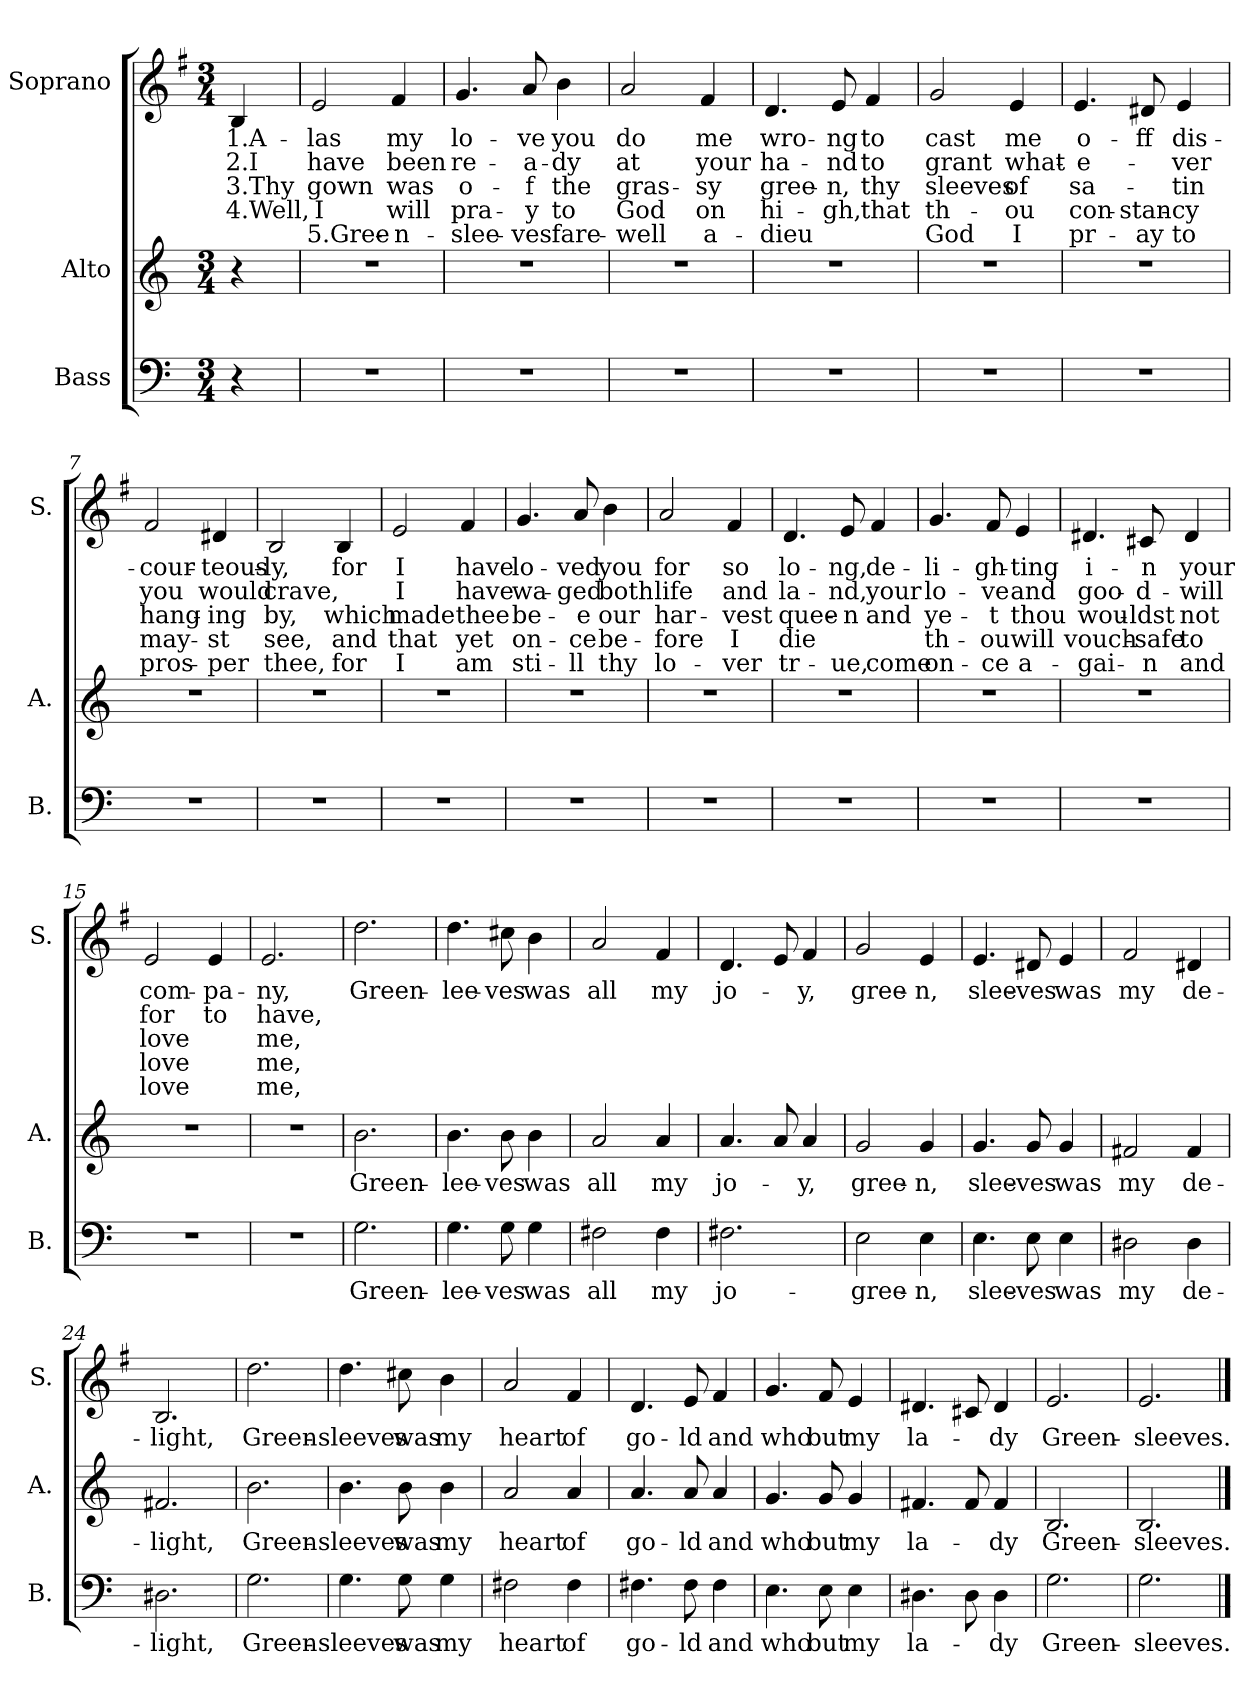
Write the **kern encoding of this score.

**kern	**text	**kern	**text	**kern	**text	**text	**text	**text	**text
*part3	*part3	*part2	*part2	*part1	*part1	*part1	*part1	*part1	*part1
*staff3	*staff3	*staff2	*staff2	*staff1	*staff1	*staff1	*staff1	*staff1	*staff1
*I"Bass	*	*I"Alto	*	*I"Soprano	*	*	*	*	*
*I'B.	*	*I'A.	*	*I'S.	*	*	*	*	*
*clefF4	*	*clefG2	*	*clefG2	*	*	*	*	*
*k[]	*	*k[]	*	*k[f#]	*	*	*	*	*
*M3/4	*	*M3/4	*	*M3/4	*	*	*	*	*
=	=	=	=	=	=	=	=	=	=
!	!	!	!	!	!LO:LY:b	!LO:LY:b	!LO:LY:b	!LO:LY:b	!
4r	.	4r	.	4B/	1.A-	2.I	3.Thy	4.Well,	.
=1	=1	=1	=1	=1	=1	=1	=1	=1	=1
!	!	!	!	!	!LO:LY:b	!LO:LY:b	!LO:LY:b	!LO:LY:b	!LO:LY:b
2.r	.	2.r	.	2e/	-las	have	gown	I	5.Gree-
!	!	!	!	!	!LO:LY:b	!LO:LY:b	!LO:LY:b	!LO:LY:b	!LO:LY:b
.	.	.	.	4f#/	my	been	was	will	-n-
=2	=2	=2	=2	=2	=2	=2	=2	=2	=2
!	!	!	!	!	!LO:LY:b	!LO:LY:b	!LO:LY:b	!LO:LY:b	!LO:LY:b
2.r	.	2.r	.	4.g/	lo-	re-	o-	pra-	-slee-
!	!	!	!	!	!LO:LY:b	!LO:LY:b	!LO:LY:b	!LO:LY:b	!LO:LY:b
.	.	.	.	8a/	-ve	-a-	-f	-y	-ves
!	!	!	!	!	!LO:LY:b	!LO:LY:b	!LO:LY:b	!LO:LY:b	!LO:LY:b
.	.	.	.	4b\	you	-dy	the	to	fare-
=3	=3	=3	=3	=3	=3	=3	=3	=3	=3
!	!	!	!	!	!LO:LY:b	!LO:LY:b	!LO:LY:b	!LO:LY:b	!LO:LY:b
2.r	.	2.r	.	2a/	do	at	gras-	God	-well
!	!	!	!	!	!LO:LY:b	!LO:LY:b	!LO:LY:b	!LO:LY:b	!LO:LY:b
.	.	.	.	4f#/	me	your	-sy	on	a-
=4	=4	=4	=4	=4	=4	=4	=4	=4	=4
!	!	!	!	!	!LO:LY:b	!LO:LY:b	!LO:LY:b	!LO:LY:b	!LO:LY:b
2.r	.	2.r	.	4.d/	wro-	ha-	gree-	hi-	-dieu
!	!	!	!	!	!LO:LY:b	!LO:LY:b	!LO:LY:b	!LO:LY:b	!
.	.	.	.	8e/	-ng	-nd	-n,	-gh,	.
!	!	!	!	!	!LO:LY:b	!LO:LY:b	!LO:LY:b	!LO:LY:b	!
.	.	.	.	4f#/	to	to	thy	that	.
=5	=5	=5	=5	=5	=5	=5	=5	=5	=5
!	!	!	!	!	!LO:LY:b	!LO:LY:b	!LO:LY:b	!LO:LY:b	!LO:LY:b
2.r	.	2.r	.	2g/	cast	grant	sleeves	th-	God
!	!	!	!	!	!LO:LY:b	!LO:LY:b	!LO:LY:b	!LO:LY:b	!LO:LY:b
.	.	.	.	4e/	me	what-	of	-ou	I
!!LO:LB:g=z
=6	=6	=6	=6	=6	=6	=6	=6	=6	=6
!	!	!	!	!	!LO:LY:b	!LO:LY:b	!LO:LY:b	!LO:LY:b	!LO:LY:b
2.r	.	2.r	.	4.e/	o-	-e-	sa-	con-	pr-
!	!	!	!	!	!LO:LY:b	!	!	!LO:LY:b	!LO:LY:b
.	.	.	.	8d#X/	-ff	.	.	-stan-	-ay
!	!	!	!	!	!LO:LY:b	!LO:LY:b	!LO:LY:b	!LO:LY:b	!LO:LY:b
.	.	.	.	4e/	dis-	-ver	-tin	-cy	to
=7	=7	=7	=7	=7	=7	=7	=7	=7	=7
!	!	!	!	!	!LO:LY:b	!LO:LY:b	!LO:LY:b	!LO:LY:b	!LO:LY:b
2.r	.	2.r	.	2f#/	-cour-	you	hang-	may-	pros-
!	!	!	!	!	!LO:LY:b	!LO:LY:b	!LO:LY:b	!LO:LY:b	!LO:LY:b
.	.	.	.	4d#X/	-teous-	would	-ing	-st	-per
=8	=8	=8	=8	=8	=8	=8	=8	=8	=8
!	!	!	!	!	!LO:LY:b	!LO:LY:b	!LO:LY:b	!LO:LY:b	!LO:LY:b
2.r	.	2.r	.	2B/	-ly,	crave,	by,	see,	thee,
!	!	!	!	!	!LO:LY:b	!	!LO:LY:b	!LO:LY:b	!LO:LY:b
.	.	.	.	4B/	for	.	which	and	for
=9	=9	=9	=9	=9	=9	=9	=9	=9	=9
!	!	!	!	!	!LO:LY:b	!LO:LY:b	!LO:LY:b	!LO:LY:b	!LO:LY:b
2.r	.	2.r	.	2e/	I	I	made	that	I
!	!	!	!	!	!LO:LY:b	!LO:LY:b	!LO:LY:b	!LO:LY:b	!LO:LY:b
.	.	.	.	4f#/	have	have	thee	yet	am
=10	=10	=10	=10	=10	=10	=10	=10	=10	=10
!	!	!	!	!	!LO:LY:b	!LO:LY:b	!LO:LY:b	!LO:LY:b	!LO:LY:b
2.r	.	2.r	.	4.g/	lo-	wa-	be-	on-	sti-
!	!	!	!	!	!LO:LY:b	!LO:LY:b	!LO:LY:b	!LO:LY:b	!LO:LY:b
.	.	.	.	8a/	-ved	-ged	-e	-ce	-ll
!	!	!	!	!	!LO:LY:b	!LO:LY:b	!LO:LY:b	!LO:LY:b	!LO:LY:b
.	.	.	.	4b\	you	both	our	be-	thy
!!LO:LB:g=z
=11	=11	=11	=11	=11	=11	=11	=11	=11	=11
!	!	!	!	!	!LO:LY:b	!LO:LY:b	!LO:LY:b	!LO:LY:b	!LO:LY:b
2.r	.	2.r	.	2a/	for	life	har-	-fore	lo-
!	!	!	!	!	!LO:LY:b	!LO:LY:b	!LO:LY:b	!LO:LY:b	!LO:LY:b
.	.	.	.	4f#/	so	and	-vest	I	-ver
=12	=12	=12	=12	=12	=12	=12	=12	=12	=12
!	!	!	!	!	!LO:LY:b	!LO:LY:b	!LO:LY:b	!LO:LY:b	!LO:LY:b
2.r	.	2.r	.	4.d/	lo-	la-	quee-	die	tr-
!	!	!	!	!	!LO:LY:b	!LO:LY:b	!LO:LY:b	!	!LO:LY:b
.	.	.	.	8e/	-ng,	-nd,	-n	.	-ue,
!	!	!	!	!	!LO:LY:b	!LO:LY:b	!LO:LY:b	!	!LO:LY:b
.	.	.	.	4f#/	de-	your	and	.	come
=13	=13	=13	=13	=13	=13	=13	=13	=13	=13
!	!	!	!	!	!LO:LY:b	!LO:LY:b	!LO:LY:b	!LO:LY:b	!LO:LY:b
2.r	.	2.r	.	4.g/	-li-	lo-	ye-	th-	on-
!	!	!	!	!	!LO:LY:b	!LO:LY:b	!LO:LY:b	!LO:LY:b	!LO:LY:b
.	.	.	.	8f#/	-gh-	-ve	-t	-ou	-ce
!	!	!	!	!	!LO:LY:b	!LO:LY:b	!LO:LY:b	!LO:LY:b	!LO:LY:b
.	.	.	.	4e/	-ting	and	thou	will	a-
=14	=14	=14	=14	=14	=14	=14	=14	=14	=14
!	!	!	!	!	!LO:LY:b	!LO:LY:b	!LO:LY:b	!LO:LY:b	!LO:LY:b
2.r	.	2.r	.	4.d#X/	i-	goo-	wou-	vouch-	-gai-
!	!	!	!	!	!LO:LY:b	!LO:LY:b	!LO:LY:b	!LO:LY:b	!LO:LY:b
.	.	.	.	8c#X/	-n	d-	-ldst	-safe	-n
!	!	!	!	!	!LO:LY:b	!LO:LY:b	!LO:LY:b	!LO:LY:b	!LO:LY:b
.	.	.	.	4d#/	your	-will	not	to	and
=15	=15	=15	=15	=15	=15	=15	=15	=15	=15
!	!	!	!	!	!LO:LY:b	!LO:LY:b	!LO:LY:b	!LO:LY:b	!LO:LY:b
2.r	.	2.r	.	2e/	com-	for	love	love	love
!	!	!	!	!	!LO:LY:b	!LO:LY:b	!	!	!
.	.	.	.	4e/	-pa-	to	.	.	.
!!LO:LB:g=z
=16	=16	=16	=16	=16	=16	=16	=16	=16	=16
!	!	!	!	!	!LO:LY:b	!LO:LY:b	!LO:LY:b	!LO:LY:b	!LO:LY:b
2.r	.	2.r	.	2.e/	-ny,	have,	me,	me,	me,
=17	=17	=17	=17	=17	=17	=17	=17	=17	=17
!	!LO:LY:b	!	!LO:LY:b	!	!LO:LY:b	!	!	!	!
2.G\	Green-	2.b\	Green-	2.dd\	Green-	.	.	.	.
=18	=18	=18	=18	=18	=18	=18	=18	=18	=18
!	!LO:LY:b	!	!LO:LY:b	!	!LO:LY:b	!	!	!	!
4.G\	-lee-	4.b\	-lee-	4.dd\	-lee-	.	.	.	.
!	!LO:LY:b	!	!LO:LY:b	!	!LO:LY:b	!	!	!	!
8G\	-ves	8b\	-ves	8cc#X\	-ves	.	.	.	.
!	!LO:LY:b	!	!LO:LY:b	!	!LO:LY:b	!	!	!	!
4G\	was	4b\	was	4b\	was	.	.	.	.
=19	=19	=19	=19	=19	=19	=19	=19	=19	=19
!	!LO:LY:b	!	!LO:LY:b	!	!LO:LY:b	!	!	!	!
2F#X\	all	2a/	all	2a/	all	.	.	.	.
!	!LO:LY:b	!	!LO:LY:b	!	!LO:LY:b	!	!	!	!
4F#\	my	4a/	my	4f#/	my	.	.	.	.
=20	=20	=20	=20	=20	=20	=20	=20	=20	=20
!	!LO:LY:b	!	!LO:LY:b	!	!LO:LY:b	!	!	!	!
2.F#X\	jo-	4.a/	jo-	4.d/	jo-	.	.	.	.
.	.	8a/	.	8e/	.	.	.	.	.
!	!	!	!LO:LY:b	!	!LO:LY:b	!	!	!	!
.	.	4a/	-y,	4f#/	-y,	.	.	.	.
=21	=21	=21	=21	=21	=21	=21	=21	=21	=21
!	!LO:LY:b	!	!LO:LY:b	!	!LO:LY:b	!	!	!	!
2E\	gree-	2g/	gree-	2g/	gree-	.	.	.	.
!	!LO:LY:b	!	!LO:LY:b	!	!LO:LY:b	!	!	!	!
4E\	-n,	4g/	-n,	4e/	-n,	.	.	.	.
!!LO:PB:g=z
=22	=22	=22	=22	=22	=22	=22	=22	=22	=22
!	!LO:LY:b	!	!LO:LY:b	!	!LO:LY:b	!	!	!	!
4.E\	slee-	4.g/	slee-	4.e/	slee-	.	.	.	.
!	!LO:LY:b	!	!LO:LY:b	!	!LO:LY:b	!	!	!	!
8E\	-ves	8g/	-ves	8d#X/	-ves	.	.	.	.
!	!LO:LY:b	!	!LO:LY:b	!	!LO:LY:b	!	!	!	!
4E\	was	4g/	was	4e/	was	.	.	.	.
=23	=23	=23	=23	=23	=23	=23	=23	=23	=23
!	!LO:LY:b	!	!LO:LY:b	!	!LO:LY:b	!	!	!	!
2D#X\	my	2f#X/	my	2f#/	my	.	.	.	.
!	!LO:LY:b	!	!LO:LY:b	!	!LO:LY:b	!	!	!	!
4D#\	de-	4f#/	de-	4d#X/	de-	.	.	.	.
=24	=24	=24	=24	=24	=24	=24	=24	=24	=24
!	!LO:LY:b	!	!LO:LY:b	!	!LO:LY:b	!	!	!	!
2.D#X\	-light,	2.f#X/	-light,	2.B/	-light,	.	.	.	.
=25	=25	=25	=25	=25	=25	=25	=25	=25	=25
!	!LO:LY:b	!	!LO:LY:b	!	!LO:LY:b	!	!	!	!
2.G\	Green-	2.b\	Green-	2.dd\	Green-	.	.	.	.
=26	=26	=26	=26	=26	=26	=26	=26	=26	=26
!	!LO:LY:b	!	!LO:LY:b	!	!LO:LY:b	!	!	!	!
4.G\	-sleeves	4.b\	-sleeves	4.dd\	-sleeves	.	.	.	.
!	!LO:LY:b	!	!LO:LY:b	!	!LO:LY:b	!	!	!	!
8G\	was	8b\	was	8cc#X\	was	.	.	.	.
!	!LO:LY:b	!	!LO:LY:b	!	!LO:LY:b	!	!	!	!
4G\	my	4b\	my	4b\	my	.	.	.	.
=27	=27	=27	=27	=27	=27	=27	=27	=27	=27
!	!LO:LY:b	!	!LO:LY:b	!	!LO:LY:b	!	!	!	!
2F#X\	heart	2a/	heart	2a/	heart	.	.	.	.
!	!LO:LY:b	!	!LO:LY:b	!	!LO:LY:b	!	!	!	!
4F#\	of	4a/	of	4f#/	of	.	.	.	.
=28	=28	=28	=28	=28	=28	=28	=28	=28	=28
!	!LO:LY:b	!	!LO:LY:b	!	!LO:LY:b	!	!	!	!
4.F#X\	go-	4.a/	go-	4.d/	go-	.	.	.	.
!	!LO:LY:b	!	!LO:LY:b	!	!LO:LY:b	!	!	!	!
8F#\	-ld	8a/	-ld	8e/	-ld	.	.	.	.
!	!LO:LY:b	!	!LO:LY:b	!	!LO:LY:b	!	!	!	!
4F#\	and	4a/	and	4f#/	and	.	.	.	.
=29	=29	=29	=29	=29	=29	=29	=29	=29	=29
!	!LO:LY:b	!	!LO:LY:b	!	!LO:LY:b	!	!	!	!
4.E\	who	4.g/	who	4.g/	who	.	.	.	.
!	!LO:LY:b	!	!LO:LY:b	!	!LO:LY:b	!	!	!	!
8E\	but	8g/	but	8f#/	but	.	.	.	.
!	!LO:LY:b	!	!LO:LY:b	!	!LO:LY:b	!	!	!	!
4E\	my	4g/	my	4e/	my	.	.	.	.
!!LO:LB:g=z
=30	=30	=30	=30	=30	=30	=30	=30	=30	=30
!	!LO:LY:b	!	!LO:LY:b	!	!LO:LY:b	!	!	!	!
4.D#X\	la-	4.f#X/	la-	4.d#X/	la-	.	.	.	.
8D#\	.	8f#/	.	8c#X/	.	.	.	.	.
!	!LO:LY:b	!	!LO:LY:b	!	!LO:LY:b	!	!	!	!
4D#\	-dy	4f#/	-dy	4d#/	-dy	.	.	.	.
=31	=31	=31	=31	=31	=31	=31	=31	=31	=31
!	!LO:LY:b	!	!LO:LY:b	!	!LO:LY:b	!	!	!	!
2.G\	Green-	2.B/	Green-	2.e/	Green-	.	.	.	.
=32	=32	=32	=32	=32	=32	=32	=32	=32	=32
!	!LO:LY:b	!	!LO:LY:b	!	!LO:LY:b	!	!	!	!
2.G\	-sleeves.	2.B/	-sleeves.	2.e/	-sleeves.	.	.	.	.
==	==	==	==	==	==	==	==	==	==
*-	*-	*-	*-	*-	*-	*-	*-	*-	*-
